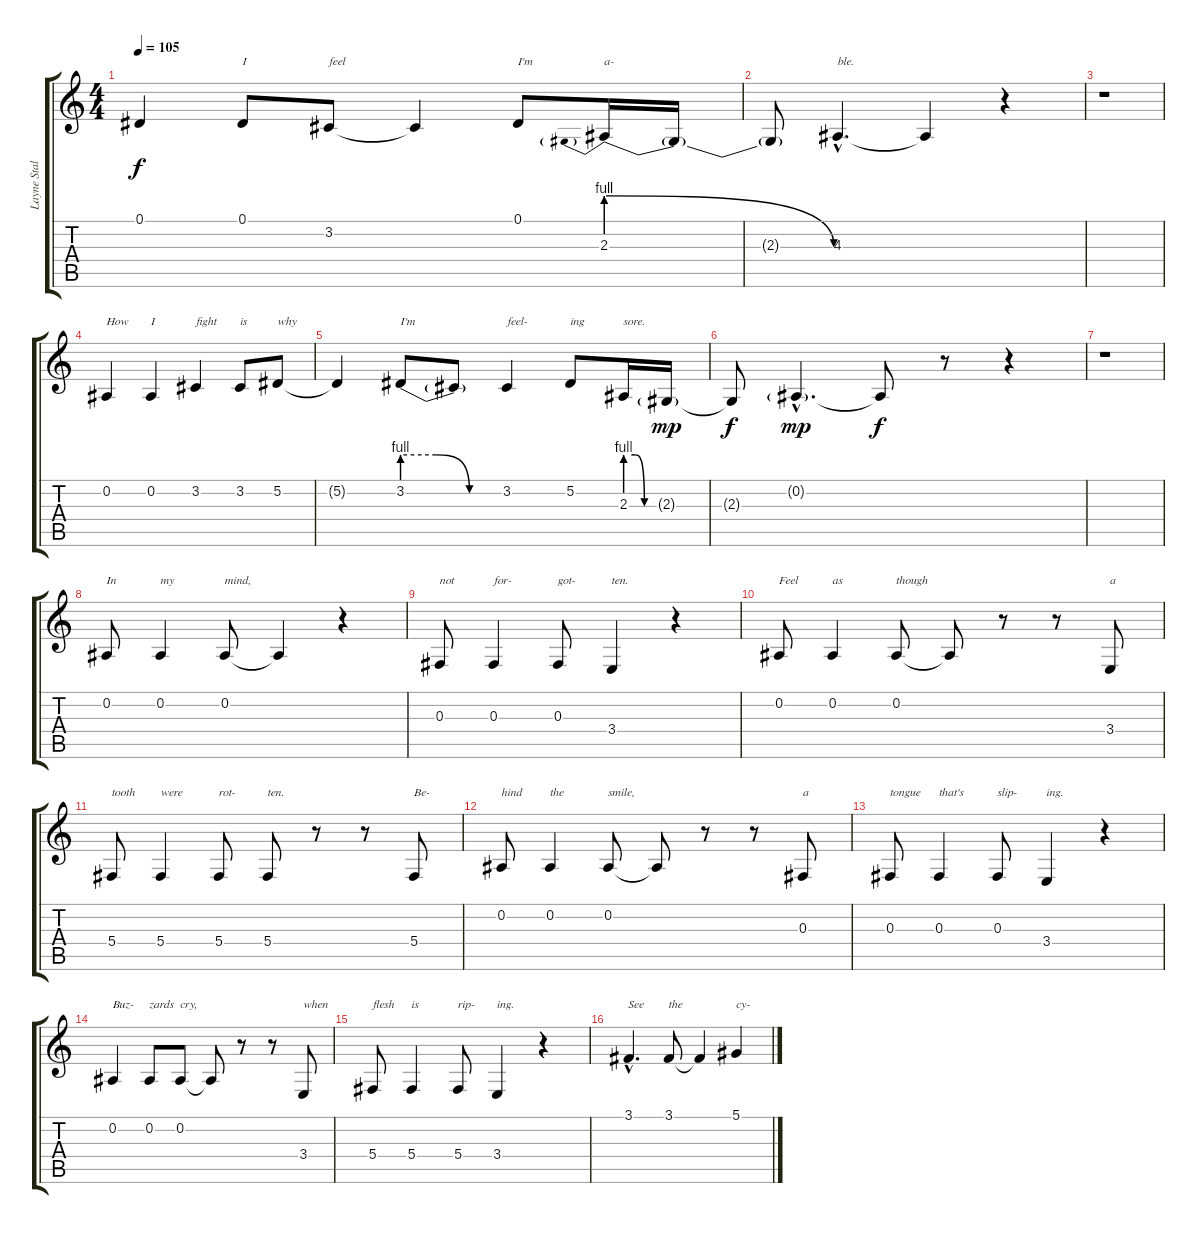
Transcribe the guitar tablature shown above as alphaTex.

\track ("Layne Staley - Vocals" "Layne Stal") {instrument lead2sawtooth}
\staff {score tabs}
\tuning (Eb4 Bb3 Gb3 Db3 Ab2 Eb2) {hide}
\ts (4 4)
\tempo 105
\clef g2
\ks c
0.1{t}.4{dy f} 0.1.8{txt "I"} 3.2.8{txt "feel"} 3.2{t}.4 0.1.8{txt "I'm"} 2.3{be (prebendrelease 0 4 60 0)}.16{txt "a-"} 2.3{t}.16 |
2.3{t}.8 4.3{hac}.4{d txt "ble."} 4.3{t}.4 r.4 |
r.1 |
0.2.4{txt "How"} 0.2.4{txt "I"} 3.2.4{txt "fight"} 3.2.8{txt "is"} 5.2.8{txt "why"} |
5.2{t}.4 3.2{be (custom 0 4 20 4 40 0 60 0)}.8{txt "I'm"} 3.2{t}.8 3.2.4{txt "feel-"} 5.2.8{txt "ing"} 2.3{be (custom 0 4 20 4 40 0 60 0)}.16{txt "sore."} 2.3{g}.16{dy mp} |
2.3{t}.8{dy f} 0.2{g hac}.4{d dy mp} 0.2{t}.8{dy f} r.8 r.4 |
r.1 |
0.2.8{txt "In"} 0.2.4{txt "my"} 0.2.8{txt "mind,"} 0.2{t}.4 r.4 |
0.3.8{txt "not"} 0.3.4{txt "for-"} 0.3.8{txt "got-"} 3.4.4{txt "ten."} r.4 |
0.2.8{txt "Feel"} 0.2.4{txt "as"} 0.2.8{txt "though"} 0.2{t}.8 r.8 r.8 3.4.8{txt "a"} |
5.4.8{txt "tooth"} 5.4.4{txt "were"} 5.4.8{txt "rot-"} 5.4.8{txt "ten."} r.8 r.8 5.4.8{txt "Be-"} |
0.2.8{txt "hind"} 0.2.4{txt "the"} 0.2.8{txt "smile,"} 0.2{t}.8 r.8 r.8 0.3.8{txt "a"} |
0.3.8{txt "tongue"} 0.3.4{txt "that's"} 0.3.8{txt "slip-"} 3.4.4{txt "ing."} r.4 |
0.2.4{txt "Buz-"} 0.2.8{txt "zards"} 0.2.8{txt "cry,"} 0.2{t}.8 r.8 r.8 3.4.8{txt "when"} |
5.4.8{txt "flesh"} 5.4.4{txt "is"} 5.4.8{txt "rip-"} 3.4.4{txt "ing."} r.4 |
3.1{hac}.4{d txt "See"} 3.1.8{txt "the"} 3.1{t}.4 5.1.4{txt "cy-"}
